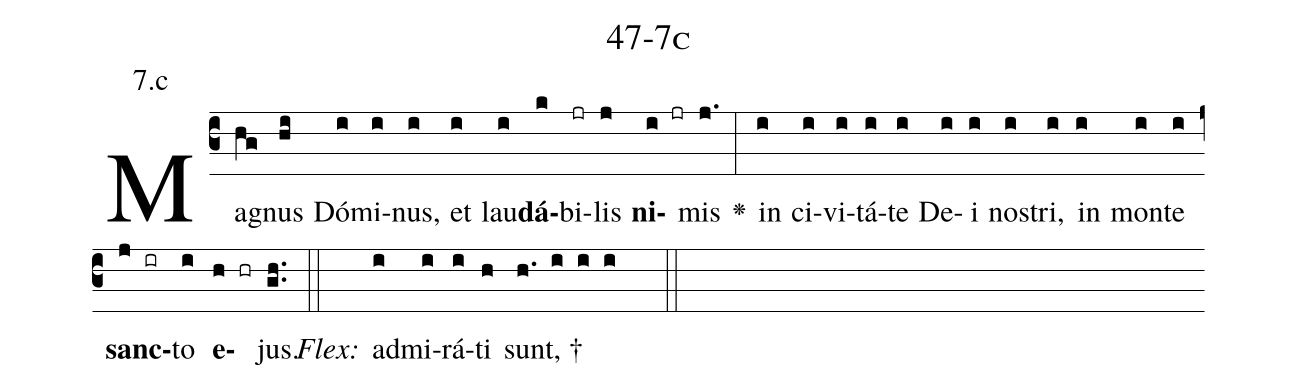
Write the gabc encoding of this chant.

name: 47-7c;
annotation: 7.c;
%%
(c3)Ma(hg)gnus(hi) Dó(i)mi(i)nus,(i) et(i) lau(i)<b>dá</b>(k)bi(jr)lis(j) <b>ni</b>(i jr)mis(j.) <v>\greheightstar</v>(:) in(i) ci(i)vi(i)tá(i)te(i) De(i)i(i) nos(i)tri,(i) in(i) mon(i)te(i) <b>sanc</b>(j ir)to(i) <b>e</b>(h hr)jus.(gh..) (::)
<i>Flex:</i>()  ad(i)mi(i)rá(i)ti(h) sunt, †(h. i i i  ::)

%E(i) u(i) o(j) u(i) a(h) e.(gh..) (::)
